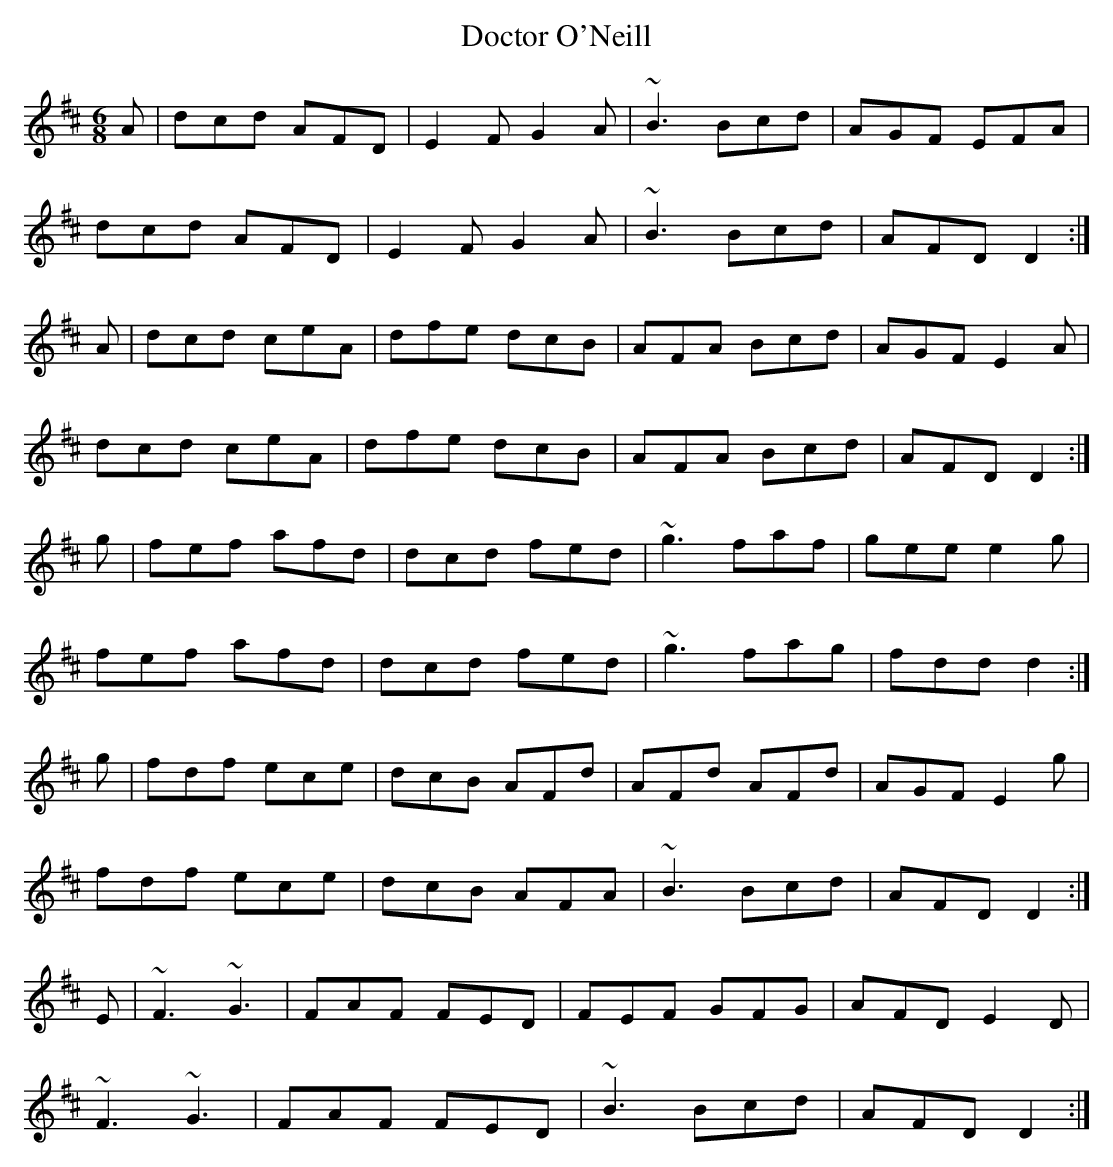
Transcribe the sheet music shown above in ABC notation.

X:1
T:Doctor O'Neill
M:6/8
L:1/8
K:D
A|dcd AFD|E2F G2A|~B3 Bcd|AGF EFA|!
dcd AFD|E2F G2A|~B3 Bcd|AFD D2:|!
A|dcd ceA|dfe dcB|AFA Bcd|AGF E2A|!
dcd ceA|dfe dcB|AFA Bcd|AFD D2:|!
g|fef afd|dcd fed|~g3 faf|gee e2g|!
fef afd|dcd fed|~g3 fag|fdd d2:|!
g|fdf ece|dcB AFd|AFd AFd|AGF E2g|!
fdf ece|dcB AFA|~B3 Bcd|AFD D2:|!
E|~F3 ~G3|FAF FED|FEF GFG|AFD E2D|!
~F3 ~G3|FAF FED|~B3 Bcd|AFD D2:|!
